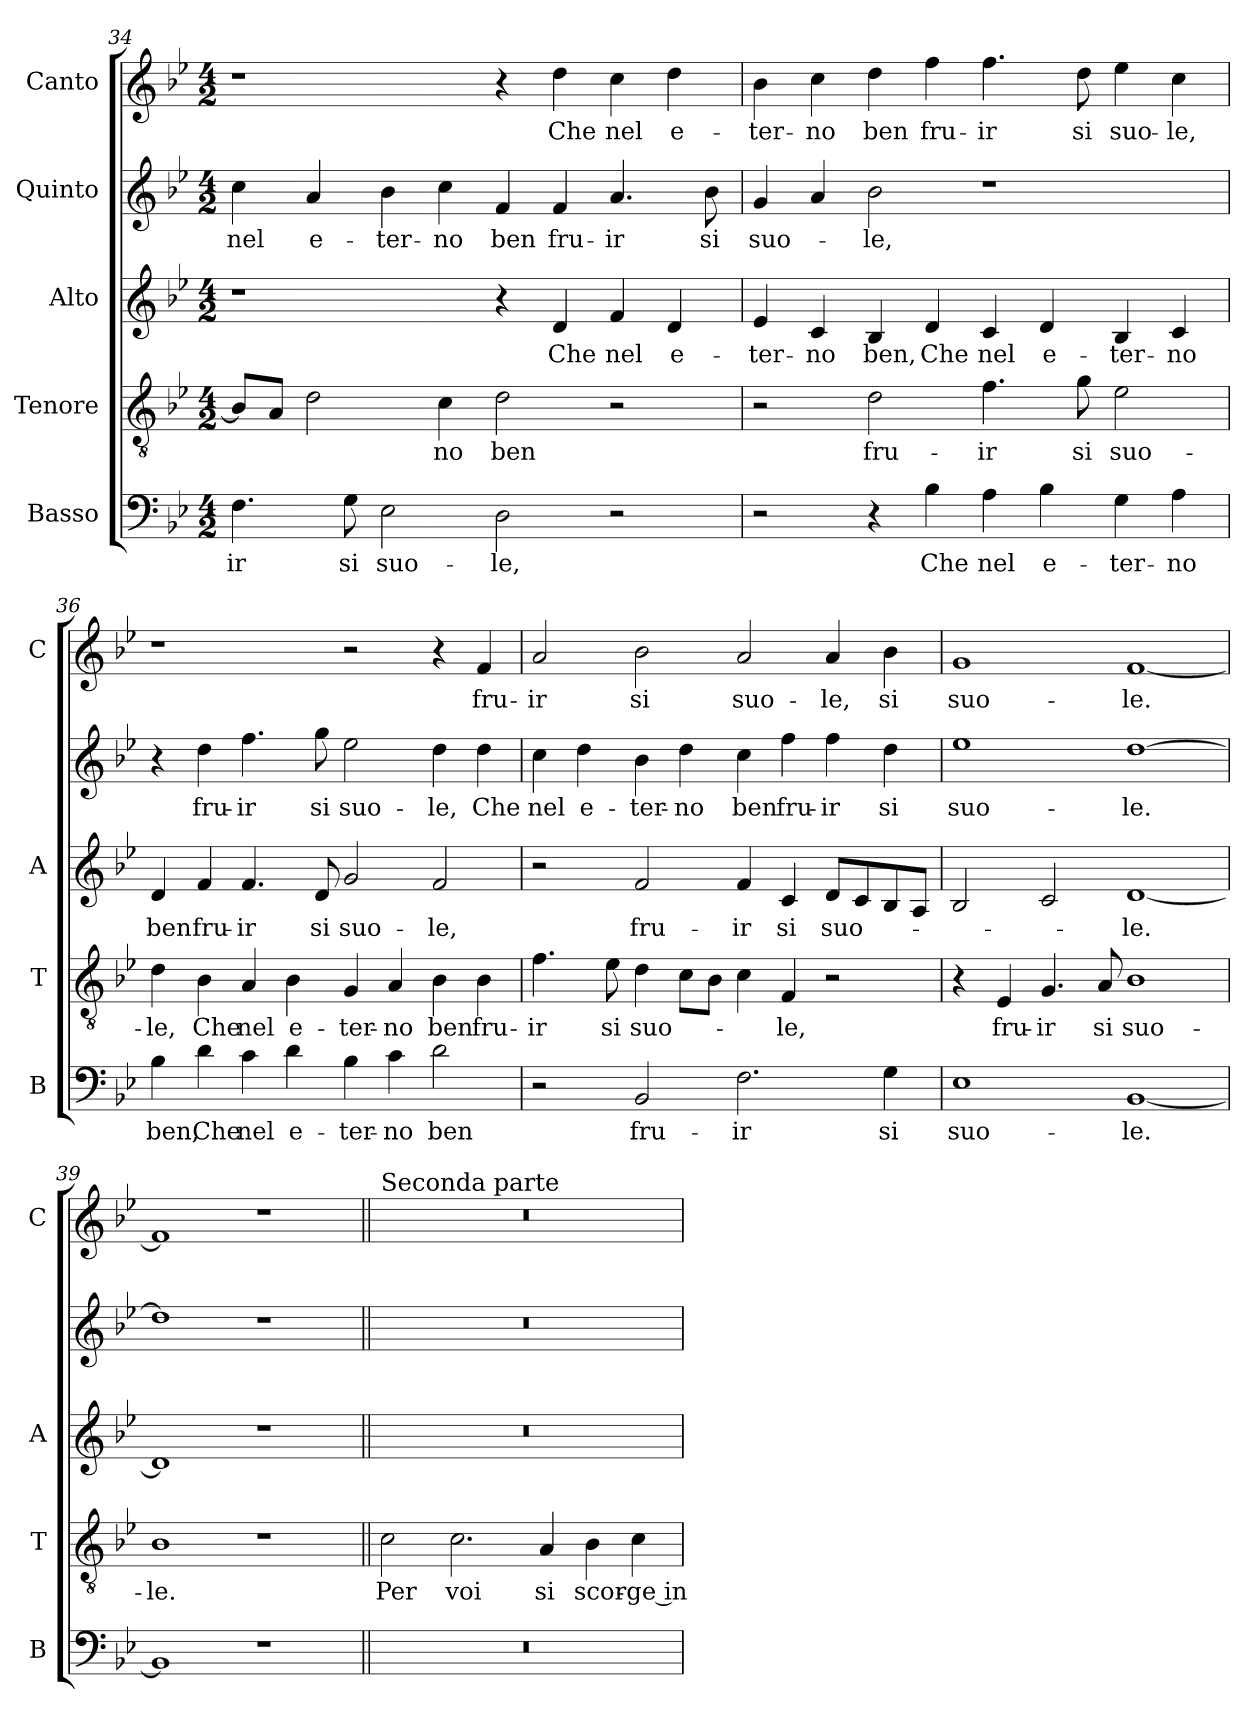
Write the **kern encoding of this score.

**kern	**text	**kern	**text	**kern	**text	**kern	**text	**kern	**text
*part5	*part5	*part4	*part4	*part3	*part3	*part2	*part2	*part1	*part1
*staff5	*staff5	*staff4	*staff4	*staff3	*staff3	*staff2	*staff2	*staff1	*staff1
*I"Basso	*	*I"Tenore	*	*I"Alto	*	*I"Quinto	*	*I"Canto	*
*I'B	*	*I'T	*	*I'A	*	*	*	*I'C	*
!!LO:PB:g=z
*clefF4	*	*clefGv2	*	*clefG2	*	*clefG2	*	*clefG2	*
*k[b-e-]	*	*k[b-e-]	*	*k[b-e-]	*	*k[b-e-]	*	*k[b-e-]	*
*B-:	*	*B-:	*	*B-:	*	*B-:	*	*B-:	*
*M4/2	*	*M4/2	*	*M4/2	*	*M4/2	*	*M4/2	*
=34	=34	=34	=34	=34	=34	=34	=34	=34	=34
!	!LO:LY:b	!	!	!	!	!	!LO:LY:b	!	!
4.F\	-ir	8B-/L]	.	1r	.	4cc\	nel	1r	.
.	.	8A/J	.	.	.	.	.	.	.
!	!	!	!	!	!	!	!LO:LY:b	!	!
.	.	2d\	.	.	.	4a/	e-	.	.
!	!LO:LY:b	!	!	!	!	!	!	!	!
8G\	si	.	.	.	.	.	.	.	.
!	!LO:LY:b	!	!	!	!	!	!LO:LY:b	!	!
2E-\	suo-	.	.	.	.	4b-\	-ter-	.	.
!	!	!	!LO:LY:b	!	!	!	!LO:LY:b	!	!
.	.	4c\	-no	.	.	4cc\	-no	.	.
!	!LO:LY:b	!	!LO:LY:b	!	!	!	!LO:LY:b	!	!
2D\	-le,	2d\	ben	4r	.	4f/	ben	4r	.
!	!	!	!	!	!LO:LY:b	!	!LO:LY:b	!	!LO:LY:b
.	.	.	.	4d/	Che	4f/	fru-	4dd\	Che
!	!	!	!	!	!LO:LY:b	!	!LO:LY:b	!	!LO:LY:b
2r	.	2r	.	4f/	nel	4.a/	-ir	4cc\	nel
!	!	!	!	!	!LO:LY:b	!	!	!	!LO:LY:b
.	.	.	.	4d/	e-	.	.	4dd\	e-
!	!	!	!	!	!	!	!LO:LY:b	!	!
.	.	.	.	.	.	8b-\	si	.	.
=35	=35	=35	=35	=35	=35	=35	=35	=35	=35
!	!	!	!	!	!LO:LY:b	!	!LO:LY:b	!	!LO:LY:b
2r	.	2r	.	4e-/	-ter-	4g/	suo-	4b-\	-ter-
!	!	!	!	!	!LO:LY:b	!	!	!	!LO:LY:b
.	.	.	.	4c/	-no	4a/	.	4cc\	-no
!	!	!	!LO:LY:b	!	!LO:LY:b	!	!LO:LY:b	!	!LO:LY:b
4r	.	2d\	fru-	4B-/	ben,	2b-\	-le,	4dd\	ben
!	!LO:LY:b	!	!	!	!LO:LY:b	!	!	!	!LO:LY:b
4B-\	Che	.	.	4d/	Che	.	.	4ff\	fru-
!	!LO:LY:b	!	!LO:LY:b	!	!LO:LY:b	!	!	!	!LO:LY:b
4A\	nel	4.f\	-ir	4c/	nel	1r	.	4.ff\	-ir
!	!LO:LY:b	!	!	!	!LO:LY:b	!	!	!	!
4B-\	e-	.	.	4d/	e-	.	.	.	.
!	!	!	!LO:LY:b	!	!	!	!	!	!LO:LY:b
.	.	8g\	si	.	.	.	.	8dd\	si
!	!LO:LY:b	!	!LO:LY:b	!	!LO:LY:b	!	!	!	!LO:LY:b
4G\	-ter-	2e-\	suo-	4B-/	-ter-	.	.	4ee-\	suo-
!	!LO:LY:b	!	!	!	!LO:LY:b	!	!	!	!LO:LY:b
4A\	-no	.	.	4c/	-no	.	.	4cc\	-le,
=36	=36	=36	=36	=36	=36	=36	=36	=36	=36
!	!LO:LY:b	!	!LO:LY:b	!	!LO:LY:b	!	!	!	!
4B-\	ben,	4d\	-le,	4d/	ben	4r	.	1r	.
!	!LO:LY:b	!	!LO:LY:b	!	!LO:LY:b	!	!LO:LY:b	!	!
4d\	Che	4B-\	Che	4f/	fru-	4dd\	fru-	.	.
!	!LO:LY:b	!	!LO:LY:b	!	!LO:LY:b	!	!LO:LY:b	!	!
4c\	nel	4A/	nel	4.f/	-ir	4.ff\	-ir	.	.
!	!LO:LY:b	!	!LO:LY:b	!	!	!	!	!	!
4d\	e-	4B-\	e-	.	.	.	.	.	.
!	!	!	!	!	!LO:LY:b	!	!LO:LY:b	!	!
.	.	.	.	8d/	si	8gg\	si	.	.
!	!LO:LY:b	!	!LO:LY:b	!	!LO:LY:b	!	!LO:LY:b	!	!
4B-\	-ter-	4G/	-ter-	2g/	suo-	2ee-\	suo-	2r	.
!	!LO:LY:b	!	!LO:LY:b	!	!	!	!	!	!
4c\	-no	4A/	-no	.	.	.	.	.	.
!	!LO:LY:b	!	!LO:LY:b	!	!LO:LY:b	!	!LO:LY:b	!	!
2d\	ben	4B-\	ben	2f/	-le,	4dd\	-le,	4r	.
!	!	!	!LO:LY:b	!	!	!	!LO:LY:b	!	!LO:LY:b
.	.	4B-\	fru-	.	.	4dd\	Che	4f/	fru-
!!LO:LB:g=z
=37	=37	=37	=37	=37	=37	=37	=37	=37	=37
!	!	!	!LO:LY:b	!	!	!	!LO:LY:b	!	!LO:LY:b
2r	.	4.f\	-ir	2r	.	4cc\	nel	2a/	-ir
!	!	!	!	!	!	!	!LO:LY:b	!	!
.	.	.	.	.	.	4dd\	e-	.	.
!	!	!	!LO:LY:b	!	!	!	!	!	!
.	.	8e-\	si	.	.	.	.	.	.
!	!LO:LY:b	!	!LO:LY:b	!	!LO:LY:b	!	!LO:LY:b	!	!LO:LY:b
2BB-/	fru-	4d\	suo-	2f/	fru-	4b-\	-ter-	2b-\	si
!	!	!	!	!	!	!	!LO:LY:b	!	!
.	.	8c\L	.	.	.	4dd\	-no	.	.
.	.	8B-\J	.	.	.	.	.	.	.
!	!LO:LY:b	!	!	!	!LO:LY:b	!	!LO:LY:b	!	!LO:LY:b
2.F\	-ir	4c\	.	4f/	-ir	4cc\	ben	2a/	suo-
!	!	!	!LO:LY:b	!	!LO:LY:b	!	!LO:LY:b	!	!
.	.	4F/	-le,	4c/	si	4ff\	fru-	.	.
!	!	!	!	!	!LO:LY:b	!	!LO:LY:b	!	!LO:LY:b
.	.	2r	.	8d/L	suo-	4ff\	-ir	4a/	-le,
.	.	.	.	8c/	.	.	.	.	.
!	!LO:LY:b	!	!	!	!	!	!LO:LY:b	!	!LO:LY:b
4G\	si	.	.	8B-/	.	4dd\	si	4b-\	si
.	.	.	.	8A/J	.	.	.	.	.
=38	=38	=38	=38	=38	=38	=38	=38	=38	=38
!	!LO:LY:b	!	!	!	!	!	!LO:LY:b	!	!LO:LY:b
1E-	suo-	4r	.	2B-/	.	1ee-	suo-	1g	suo-
!	!	!	!LO:LY:b	!	!	!	!	!	!
.	.	4E-/	fru-	.	.	.	.	.	.
!	!	!	!LO:LY:b	!	!	!	!	!	!
.	.	4.G/	-ir	2c/	.	.	.	.	.
!	!	!	!LO:LY:b	!	!	!	!	!	!
.	.	8A/	si	.	.	.	.	.	.
!	!LO:LY:b	!	!LO:LY:b	!	!LO:LY:b	!	!LO:LY:b	!	!LO:LY:b
[1BB-	-le.	1B-	suo-	[1d	-le.	[1dd	-le.	[1f	-le.
=39	=39	=39	=39	=39	=39	=39	=39	=39	=39
!	!	!	!LO:LY:b	!	!	!	!	!	!
1BB-]	.	1B-	-le.	1d]	.	1dd]	.	1f]	.
1r	.	1r	.	1r	.	1r	.	1r	.
!!LO:LB:g=z
=40||	=40||	=40||	=40||	=40||	=40||	=40||	=40||	=40||	=40||
!	!	!	!	!	!	!	!	!LO:TX:a:t=Seconda parte	!
!	!	!	!LO:LY:b	!	!	!	!	!	!
0r	.	2c\	Per	0r	.	0r	.	0r	.
!	!	!	!LO:LY:b	!	!	!	!	!	!
.	.	2.c\	voi	.	.	.	.	.	.
!	!	!	!LO:LY:b	!	!	!	!	!	!
.	.	4A/	si	.	.	.	.	.	.
!	!	!	!LO:LY:b	!	!	!	!	!	!
.	.	4B-\	scor-	.	.	.	.	.	.
!	!	!	!LO:LY:b	!	!	!	!	!	!
.	.	4c\	-ge in	.	.	.	.	.	.
=	=	=	=	=	=	=	=	=	=
*-	*-	*-	*-	*-	*-	*-	*-	*-	*-
